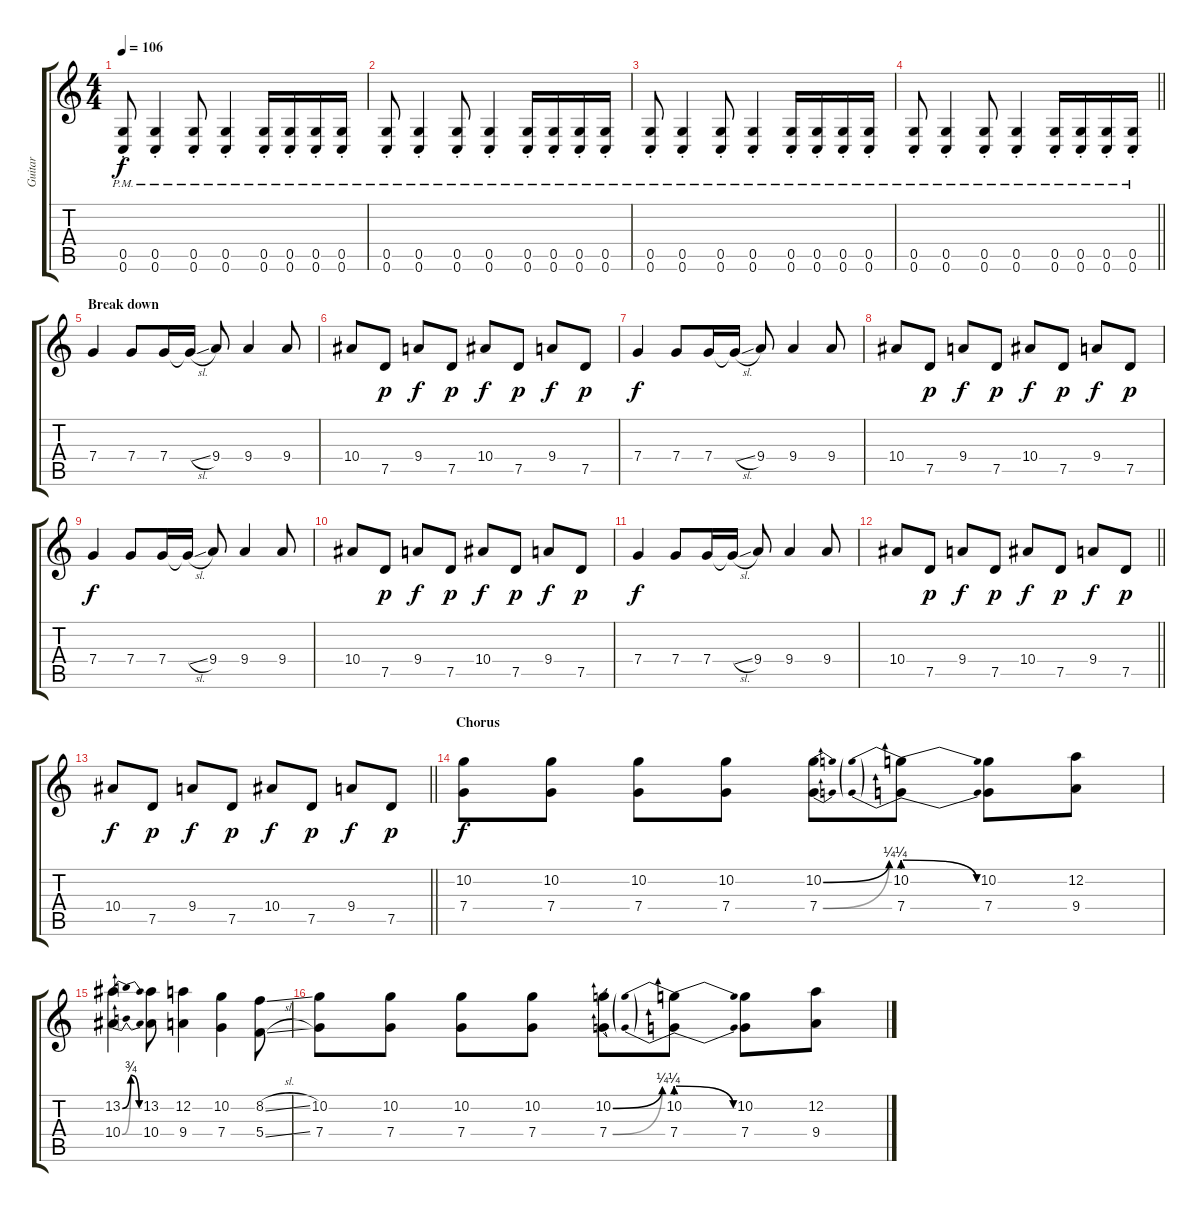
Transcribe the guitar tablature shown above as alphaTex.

\track ("Guitar" "Guitar") {instrument electricguitarclean}
\staff {score tabs}
\tuning (D4 A3 F3 C3 G2 C2) {hide}
\ts (4 4)
\section ("" "")
\tempo 106
\clef g2
\ks c
(0.5{pm st} 0.6{pm st}).8{dy f} (0.5{pm st} 0.6{pm st}).4 (0.5{pm st} 0.6{pm st}).8 (0.5{pm st} 0.6{pm st}).4 (0.5{pm st} 0.6{pm st}).16 (0.5{pm st} 0.6{pm st}).16 (0.5{pm st} 0.6{pm st}).16 (0.5{pm st} 0.6{pm st}).16 |
(0.5{pm st} 0.6{pm st}).8 (0.5{pm st} 0.6{pm st}).4 (0.5{pm st} 0.6{pm st}).8 (0.5{pm st} 0.6{pm st}).4 (0.5{pm st} 0.6{pm st}).16 (0.5{pm st} 0.6{pm st}).16 (0.5{pm st} 0.6{pm st}).16 (0.5{pm st} 0.6{pm st}).16 |
(0.5{pm st} 0.6{pm st}).8 (0.5{pm st} 0.6{pm st}).4 (0.5{pm st} 0.6{pm st}).8 (0.5{pm st} 0.6{pm st}).4 (0.5{pm st} 0.6{pm st}).16 (0.5{pm st} 0.6{pm st}).16 (0.5{pm st} 0.6{pm st}).16 (0.5{pm st} 0.6{pm st}).16 |
\barLineRight lightlight
(0.5{pm st} 0.6{pm st}).8 (0.5{pm st} 0.6{pm st}).4 (0.5{pm st} 0.6{pm st}).8 (0.5{pm st} 0.6{pm st}).4 (0.5{pm st} 0.6{pm st}).16 (0.5{pm st} 0.6{pm st}).16 (0.5{pm st} 0.6{pm st}).16 (0.5{pm st} 0.6{pm st}).16 |
\section ("" "Break down")
7.4.4{volume 11 instrument electricguitarclean} 7.4.8 7.4.16 7.4{sl t}.16 9.4.8 9.4.4 9.4.8 |
10.4.8 7.5.8{dy p} 9.4.8{dy f} 7.5.8{dy p} 10.4.8{dy f} 7.5.8{dy p} 9.4.8{dy f} 7.5.8{dy p} |
7.4.4{dy f} 7.4.8 7.4.16 7.4{sl t}.16 9.4.8 9.4.4 9.4.8 |
10.4.8 7.5.8{dy p} 9.4.8{dy f} 7.5.8{dy p} 10.4.8{dy f} 7.5.8{dy p} 9.4.8{dy f} 7.5.8{dy p} |
7.4.4{dy f} 7.4.8 7.4.16 7.4{sl t}.16 9.4.8 9.4.4 9.4.8 |
10.4.8 7.5.8{dy p} 9.4.8{dy f} 7.5.8{dy p} 10.4.8{dy f} 7.5.8{dy p} 9.4.8{dy f} 7.5.8{dy p} |
7.4.4{dy f} 7.4.8 7.4.16 7.4{sl t}.16 9.4.8 9.4.4 9.4.8 |
\barLineRight lightlight
10.4.8 7.5.8{dy p} 9.4.8{dy f} 7.5.8{dy p} 10.4.8{dy f} 7.5.8{dy p} 9.4.8{dy f} 7.5.8{dy p} |
\section ("" "")
\barLineRight lightlight
10.4.8{dy f volume 3} 7.5.8{dy p} 9.4.8{dy f} 7.5.8{dy p} 10.4.8{dy f} 7.5.8{dy p} 9.4.8{dy f} 7.5.8{dy p} |
\section ("" "Chorus")
(10.2 7.4).8{dy f volume 11 instrument distortionguitar} (10.2 7.4).8 (10.2 7.4).8 (10.2 7.4).8 (10.2{be (bend 0 0 60 1)} 7.4{be (bend 0 0 60 1)}).8 (10.2{be (prebendrelease 0 1 60 0)} 7.4{be (prebendrelease 0 1 60 0)}).8 (10.2 7.4).8 (12.2 9.4).8 |
(13.2{be (bendrelease 0 0 20 3 20 3 60 0)} 10.4{be (bendrelease 0 0 20 3 20 3 60 0)}).4 (13.2 10.4).8 (12.2 9.4).4 (10.2 7.4).4 (8.2{sl} 5.4{sl}).8 |
(10.2 7.4).8 (10.2 7.4).8 (10.2 7.4).8 (10.2 7.4).8 (10.2{be (bend 0 0 60 1)} 7.4{be (bend 0 0 60 1)}).8 (10.2{be (prebendrelease 0 1 60 0)} 7.4{be (prebendrelease 0 1 60 0)}).8 (10.2 7.4).8 (12.2 9.4).8
